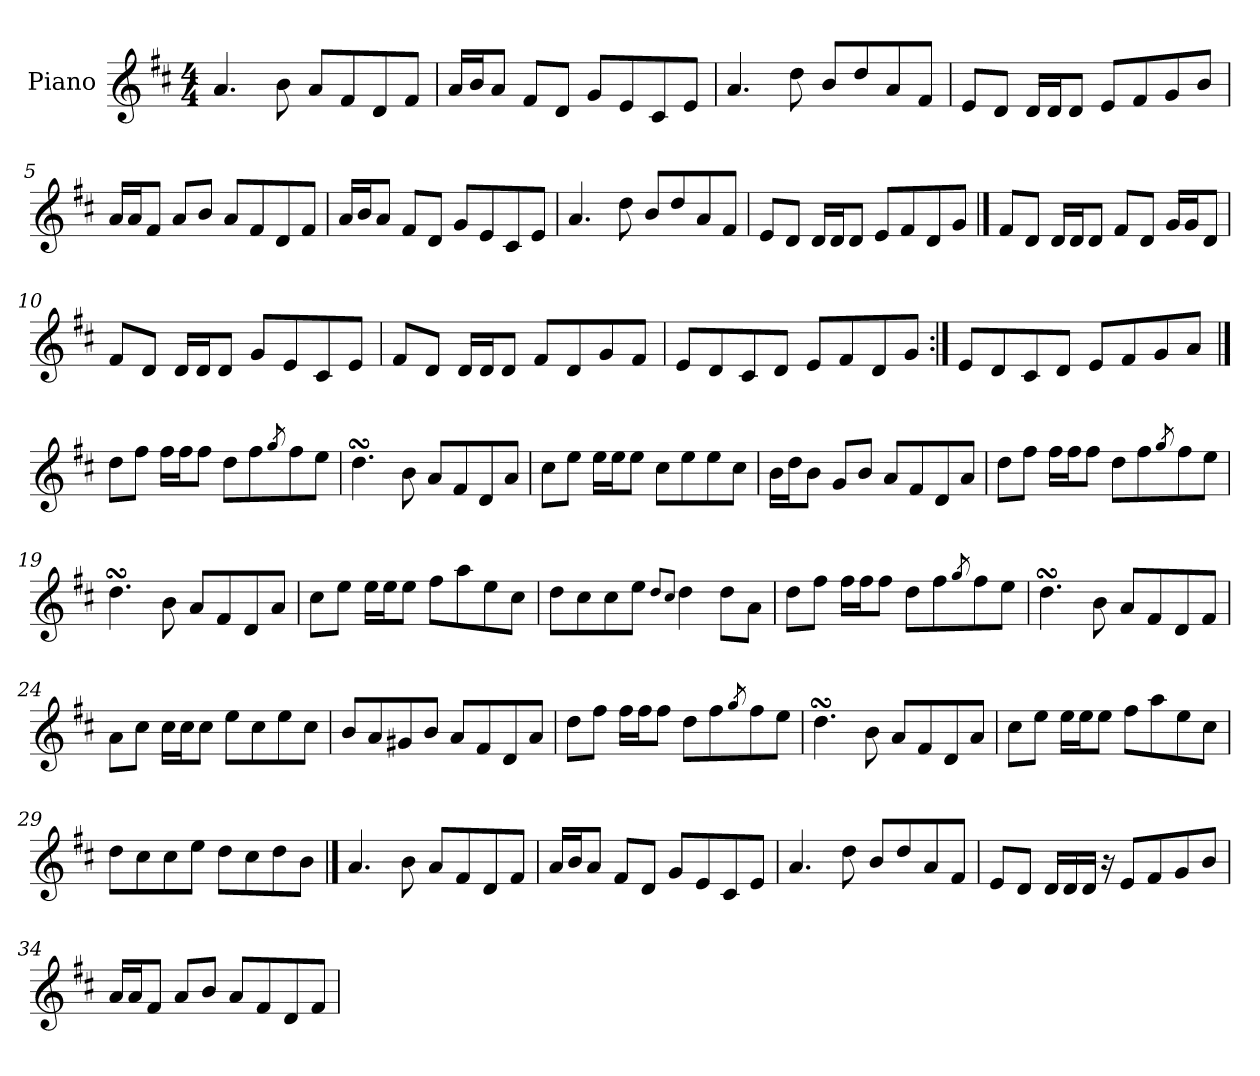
**kern
*part1
*staff1
*I"Piano
*I'Pno.
*clefG2
*k[f#c#]
*M4/4
=1
4.a/
8b\
8a/L
8f#/
8d/
8f#/J
=2
16a/LL
16b/J
8a/J
8f#/L
8d/J
8g/L
8e/
8c#/
8e/J
=3
4.a/
8dd\
8b/L
8dd/
8a/
8f#/J
=4
8e/L
8d/J
16d/LL
16d/J
8d/J
8e/L
8f#/
8g/
8b/J
=5
16a/LL
16a/J
8f#/J
8a/L
8b/J
8a/L
8f#/
8d/
8f#/J
!!LO:LB:g=z
=6
16a/LL
16b/J
8a/J
8f#/L
8d/J
8g/L
8e/
8c#/
8e/J
=7
4.a/
8dd\
8b/L
8dd/
8a/
8f#/J
=8
8e/L
8d/J
16d/LL
16d/J
8d/J
8e/L
8f#/
8d/
8g/J
==9
8f#/L
8d/J
16d/LL
16d/J
8d/J
8f#/L
8d/J
16g/LL
16g/J
8d/J
=10
8f#/L
8d/J
16d/LL
16d/J
8d/J
8g/L
8e/
8c#/
8e/J
!!LO:LB:g=z
=11
8f#/L
8d/J
16d/LL
16d/J
8d/J
8f#/L
8d/
8g/
8f#/J
=12
8e/L
8d/
8c#/
8d/J
8e/L
8f#/
8d/
8g/J
=13:|!
8e/L
8d/
8c#/
8d/J
8e/L
8f#/
8g/
8a/J
==14
8dd\L
8ff#\J
16ff#\LL
16ff#\J
8ff#\J
8dd\L
8ff#\
8qgg/
8ff#\
8ee\J
=15
4.ddsSSs\
8b\
8a/L
8f#/
8d/
8a/J
!!LO:LB:g=z
=16
8cc#\L
8ee\J
16ee\LL
16ee\J
8ee\J
8cc#\L
8ee\
8ee\
8cc#\J
=17
16b\LL
16dd\J
8b\J
8g/L
8b/J
8a/L
8f#/
8d/
8a/J
=18
8dd\L
8ff#\J
16ff#\LL
16ff#\J
8ff#\J
8dd\L
8ff#\
8qgg/
8ff#\
8ee\J
=19
4.ddsSSs\
8b\
8a/L
8f#/
8d/
8a/J
=20
8cc#\L
8ee\J
16ee\LL
16ee\J
8ee\J
8ff#\L
8aa\
8ee\
8cc#\J
!!LO:LB:g=z
=21
8dd\L
8cc#\
8cc#\
8ee\J
8qdd/L
8qcc#/J
4dd\
8dd\L
8a\J
=22
8dd\L
8ff#\J
16ff#\LL
16ff#\J
8ff#\J
8dd\L
8ff#\
8qgg/
8ff#\
8ee\J
=23
4.ddsSSs\
8b\
8a/L
8f#/
8d/
8f#/J
=24
8a\L
8cc#\J
16cc#\LL
16cc#\J
8cc#\J
8ee\L
8cc#\
8ee\
8cc#\J
=25
8b/L
8a/
8g#X/
8b/J
8a/L
8f#/
8d/
8a/J
!!LO:LB:g=z
=26
8dd\L
8ff#\J
16ff#\LL
16ff#\J
8ff#\J
8dd\L
8ff#\
8qgg/
8ff#\
8ee\J
=27
4.ddsSSs\
8b\
8a/L
8f#/
8d/
8a/J
=28
8cc#\L
8ee\J
16ee\LL
16ee\J
8ee\J
8ff#\L
8aa\
8ee\
8cc#\J
=29
8dd\L
8cc#\
8cc#\
8ee\J
8dd\L
8cc#\
8dd\
8b\J
==30
4.a/
8b\
8a/L
8f#/
8d/
8f#/J
!!LO:LB:g=z
=31
16a/LL
16b/J
8a/J
8f#/L
8d/J
8g/L
8e/
8c#/
8e/J
=32
4.a/
8dd\
8b/L
8dd/
8a/
8f#/J
=33
8e/L
8d/J
16d/LL
16d/
16d/JJ
16r
8e/L
8f#/
8g/
8b/J
=34
16a/LL
16a/J
8f#/J
8a/L
8b/J
8a/L
8f#/
8d/
8f#/J
=
*-
